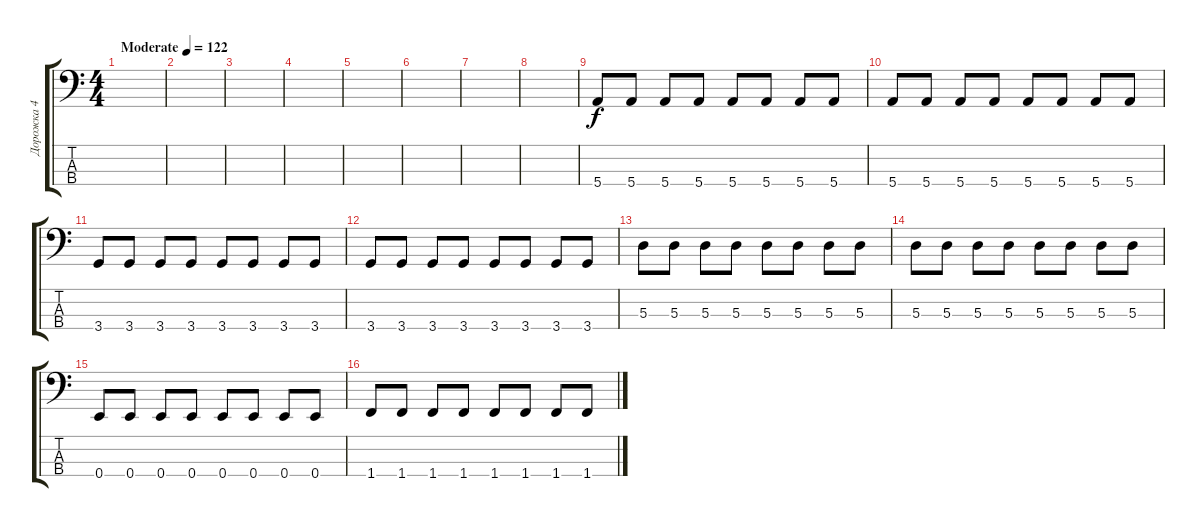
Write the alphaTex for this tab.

\track ("Дорожка 4" "Дорожка 4") {instrument electricbassfinger}
\staff {score tabs}
\tuning (G2 D2 A1 E1) {hide}
\ts (4 4)
\tempo (122 "Moderate")
\clef f4
\ks c
|
|
|
|
|
|
|
|
5.4.8 5.4.8 5.4.8 5.4.8 5.4.8 5.4.8 5.4.8 5.4.8 |
5.4.8 5.4.8 5.4.8 5.4.8 5.4.8 5.4.8 5.4.8 5.4.8 |
3.4.8 3.4.8 3.4.8 3.4.8 3.4.8 3.4.8 3.4.8 3.4.8 |
3.4.8 3.4.8 3.4.8 3.4.8 3.4.8 3.4.8 3.4.8 3.4.8 |
5.3.8 5.3.8 5.3.8 5.3.8 5.3.8 5.3.8 5.3.8 5.3.8 |
5.3.8 5.3.8 5.3.8 5.3.8 5.3.8 5.3.8 5.3.8 5.3.8 |
0.4.8 0.4.8 0.4.8 0.4.8 0.4.8 0.4.8 0.4.8 0.4.8 |
1.4.8 1.4.8 1.4.8 1.4.8 1.4.8 1.4.8 1.4.8 1.4.8
